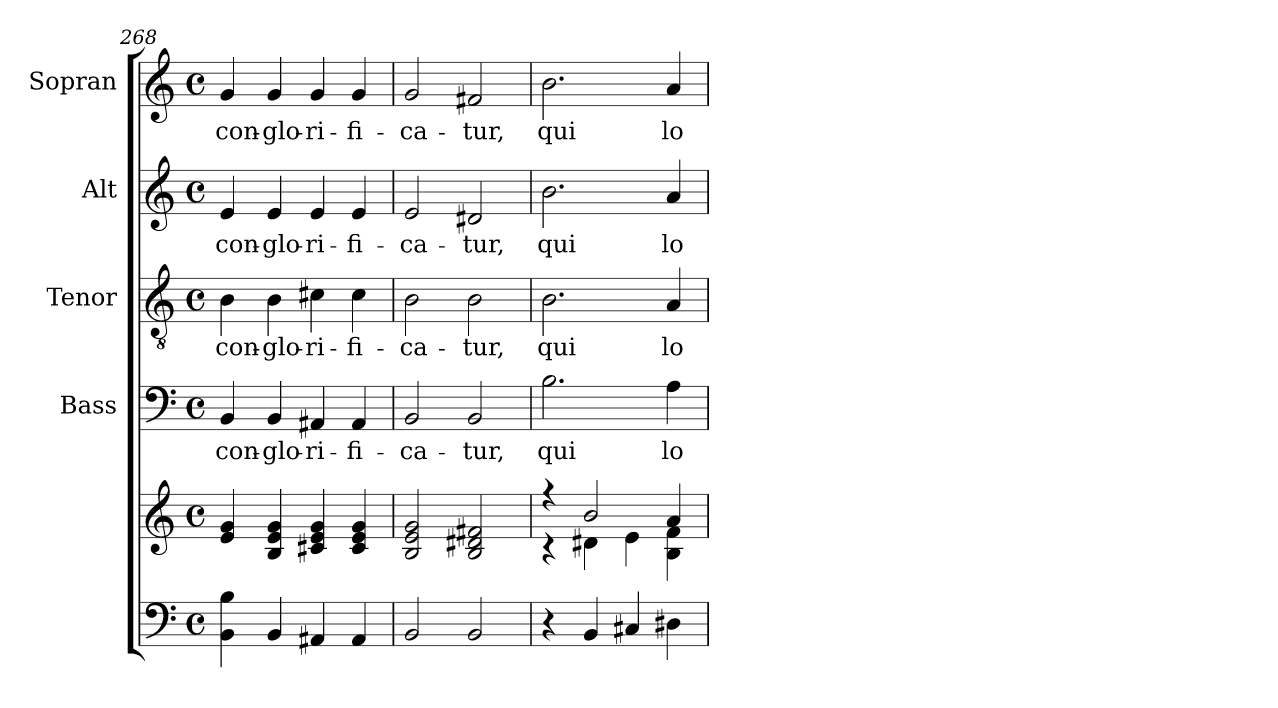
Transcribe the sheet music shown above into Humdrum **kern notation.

**kern	**kern	**kern	**text	**kern	**text	**kern	**text	**kern	**text
*part5	*part5	*part4	*part4	*part3	*part3	*part2	*part2	*part1	*part1
*staff6	*staff5	*staff4	*staff4	*staff3	*staff3	*staff2	*staff2	*staff1	*staff1
*	*	*I"Bass	*	*I"Tenor	*	*I"Alt	*	*I"Sopran	*
*	*	*I'B.	*	*I'T.	*	*I'A.	*	*I'S.	*
*clefF4	*clefG2	*clefF4	*	*clefGv2	*	*clefG2	*	*clefG2	*
*k[]	*k[]	*k[]	*	*k[]	*	*k[]	*	*k[]	*
*C:	*C:	*C:	*	*C:	*	*C:	*	*C:	*
*M4/4	*M4/4	*M4/4	*	*M4/4	*	*M4/4	*	*M4/4	*
*met(c)	*met(c)	*met(c)	*	*met(c)	*	*met(c)	*	*met(c)	*
=268	=268	=268	=268	=268	=268	=268	=268	=268	=268
!	!	!	!LO:LY:b	!	!LO:LY:b	!	!LO:LY:b	!	!LO:LY:b
4BB\ 4B\	4e/ 4g/	4BB/	con-	4B\	con-	4e/	con-	4g/	con-
!	!	!	!LO:LY:b	!	!LO:LY:b	!	!LO:LY:b	!	!LO:LY:b
4BB/	4B/ 4e/ 4g/	4BB/	-glo-	4B\	-glo-	4e/	-glo-	4g/	-glo-
!	!	!	!LO:LY:b	!	!LO:LY:b	!	!LO:LY:b	!	!LO:LY:b
4AA#X/	4c#X/ 4e/ 4g/	4AA#X/	-ri-	4c#X\	-ri-	4e/	-ri-	4g/	-ri-
!	!	!	!LO:LY:b	!	!LO:LY:b	!	!LO:LY:b	!	!LO:LY:b
4AA#/	4c#/ 4e/ 4g/	4AA#/	-fi-	4c#\	-fi-	4e/	-fi-	4g/	-fi-
=269	=269	=269	=269	=269	=269	=269	=269	=269	=269
!	!	!	!LO:LY:b	!	!LO:LY:b	!	!LO:LY:b	!	!LO:LY:b
2BB/	2B/ 2e/ 2g/	2BB/	-ca-	2B\	-ca-	2e/	-ca-	2g/	-ca-
!	!	!	!LO:LY:b	!	!LO:LY:b	!	!LO:LY:b	!	!LO:LY:b
2BB/	2B/ 2d#X/ 2f#X/	2BB/	-tur,	2B\	-tur,	2d#X/	-tur,	2f#X/	-tur,
=270	=270	=270	=270	=270	=270	=270	=270	=270	=270
*	*^	*	*	*	*	*	*	*	*
!	!	!	!	!LO:LY:b	!	!LO:LY:b	!	!LO:LY:b	!	!LO:LY:b
4r	4r	4r	2.B\	qui	2.B\	qui	2.b\	qui	2.b\	qui
4BB/	2b/	4d#X\	.	.	.	.	.	.	.	.
4C#X/	.	4e\	.	.	.	.	.	.	.	.
!	!	!	!	!LO:LY:b	!	!LO:LY:b	!	!LO:LY:b	!	!LO:LY:b
4D#X\	4a/	4B\ 4f\	4A\	lo-	4A/	lo-	4a/	lo-	4a/	lo-
*	*v	*v	*	*	*	*	*	*	*	*
=	=	=	=	=	=	=	=	=	=
*-	*-	*-	*-	*-	*-	*-	*-	*-	*-
